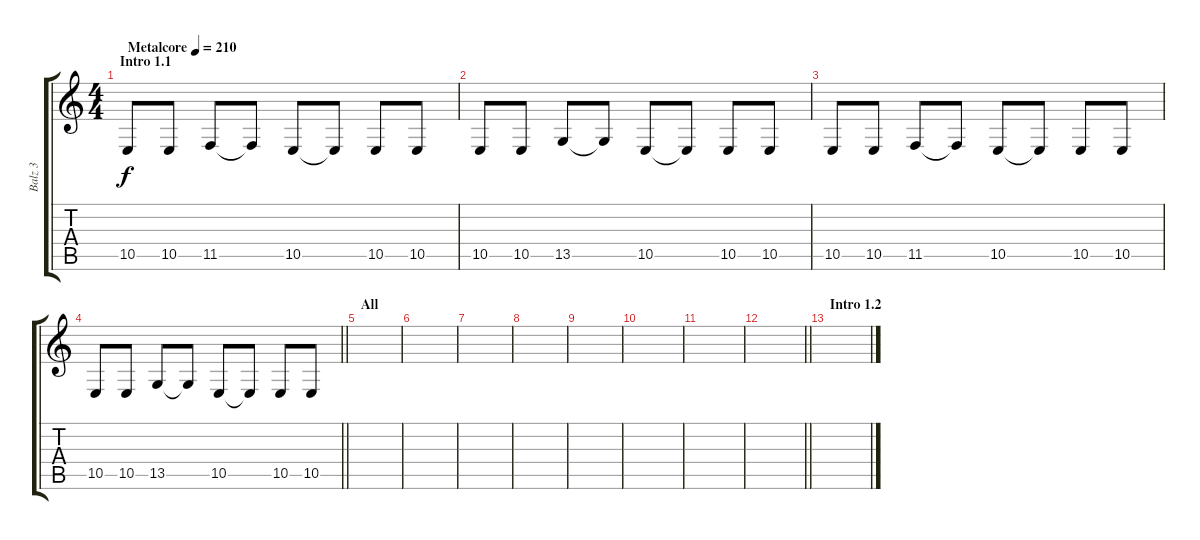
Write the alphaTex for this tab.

\track ("Balz 3" "Balz 3") {instrument reversecymbal}
\staff {score tabs}
\tuning (Db4 Ab3 E3 B2 Gb2 B1) {hide}
\ts (4 4)
\section ("" "Intro 1.1")
\tempo (210 "Metalcore")
\clef g2
\ks c
10.5.8{dy f instrument reversecymbal} 10.5.8 11.5.8 11.5{t}.8 10.5.8 10.5{t}.8 10.5.8 10.5.8 |
10.5.8 10.5.8 13.5.8 13.5{t}.8 10.5.8 10.5{t}.8 10.5.8 10.5.8 |
10.5.8 10.5.8 11.5.8 11.5{t}.8 10.5.8 10.5{t}.8 10.5.8 10.5.8 |
\barLineRight lightlight
10.5.8 10.5.8 13.5.8 13.5{t}.8 10.5.8 10.5{t}.8 10.5.8 10.5.8 |
\section ("" "All")
|
|
|
|
|
|
|
\barLineRight lightlight
|
\section ("" "Intro 1.2")
